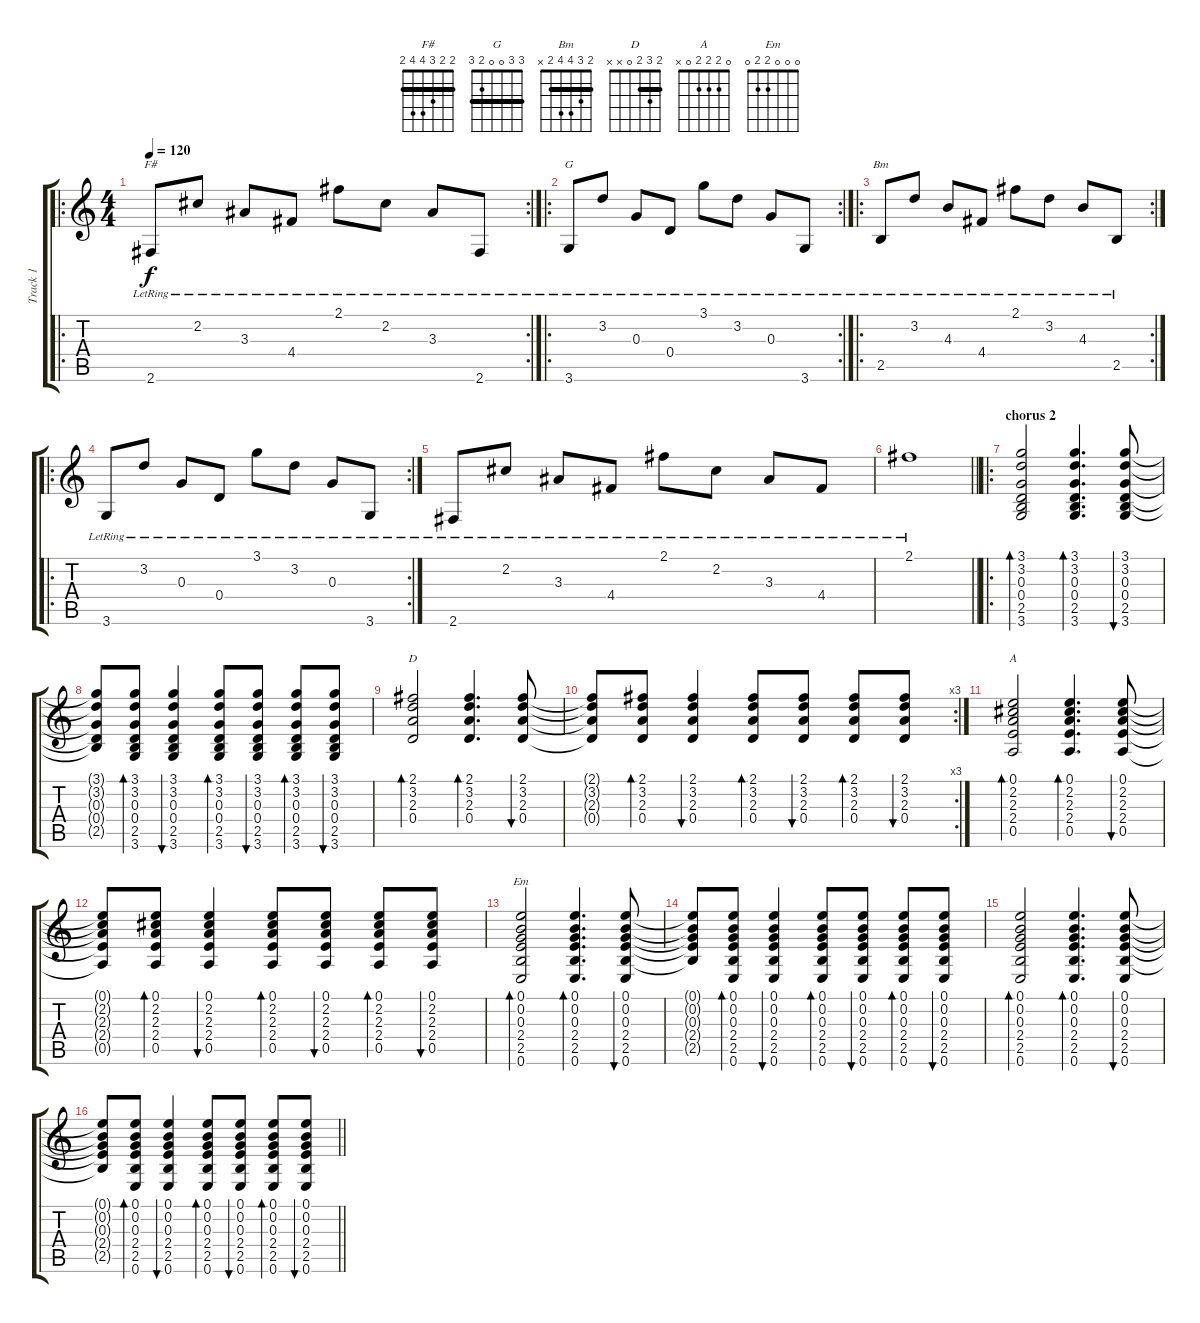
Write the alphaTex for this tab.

\track ("Track 1" "Track 1") {instrument acousticguitarsteel}
\staff {score tabs}
\tuning (E4 B3 G3 D3 A2 E2) {hide}
\chord ("F#" 2 2 3 4 4 2) {barre 2}
\chord ("G" 3 3 0 0 2 3) {barre 3}
\chord ("Bm" 2 3 4 4 2 x) {barre 2}
\chord ("D" 2 3 2 0 x x) {barre 2}
\chord ("A" 0 2 2 2 0 x)
\chord ("Em" 0 0 0 2 2 0)
\ro
\rc 2
\ts (4 4)
\tempo 120
\clef g2
\ks c
2.6{lr}.8{ch "F#" dy f} 2.2{lr}.8 3.3{lr}.8 4.4{lr}.8 2.1{lr}.8 2.2{lr}.8 3.3{lr}.8 2.6{lr}.8 |
\ro
\rc 2
3.6{lr}.8{ch "G"} 3.2{lr}.8 0.3{lr}.8 0.4{lr}.8 3.1{lr}.8 3.2{lr}.8 0.3{lr}.8 3.6{lr}.8 |
\ro
\rc 2
2.5{lr}.8{ch "Bm"} 3.2{lr}.8 4.3{lr}.8 4.4{lr}.8 2.1{lr}.8 3.2{lr}.8 4.3{lr}.8 2.5{lr}.8 |
\ro
\rc 2
3.6{lr}.8 3.2{lr}.8 0.3{lr}.8 0.4{lr}.8 3.1{lr}.8 3.2{lr}.8 0.3{lr}.8 3.6{lr}.8 |
2.6{lr}.8 2.2{lr}.8 3.3{lr}.8 4.4{lr}.8 2.1{lr}.8 2.2{lr}.8 3.3{lr}.8 4.4{lr}.8 |
\barLineRight lightlight
2.1{lr}.1 |
\ro
\section ("" "chorus 2")
(3.1 3.2 0.3 0.4 2.5 3.6).2{bd 120} (3.1 3.2 0.3 0.4 2.5 3.6).4{d bd 120} (3.1 3.2 0.3 0.4 2.5 3.6).8{bu 120} |
(3.1{t} 3.2{t} 0.3{t} 0.4{t} 2.5{t}).8 (3.1 3.2 0.3 0.4 2.5 3.6).8{bd 60} (3.1 3.2 0.3 0.4 2.5 3.6).4{bu 120} (3.1 3.2 0.3 0.4 2.5 3.6).8{bd 60} (3.1 3.2 0.3 0.4 2.5 3.6).8{bu 60} (3.1 3.2 0.3 0.4 2.5 3.6).8{bd 60} (3.1 3.2 0.3 0.4 2.5 3.6).8{bu 60} |
(2.1 3.2 2.3 0.4).2{bd 120 ch "D"} (2.1 3.2 2.3 0.4).4{d bd 120} (2.1 3.2 2.3 0.4).8{bu 120} |
\rc 3
(2.1{t} 3.2{t} 2.3{t} 0.4{t}).8 (2.1 3.2 2.3 0.4).8{bd 30} (2.1 3.2 2.3 0.4).4{bu 120} (2.1 3.2 2.3 0.4).8{bd 30} (2.1 3.2 2.3 0.4).8{bu 30} (2.1 3.2 2.3 0.4).8{bd 30} (2.1 3.2 2.3 0.4).8{bu 30} |
(0.1 2.2 2.3 2.4 0.5).2{bd 120 ch "A"} (0.1 2.2 2.3 2.4 0.5).4{d bd 120} (0.1 2.2 2.3 2.4 0.5).8{bu 120} |
(0.1{t} 2.2{t} 2.3{t} 2.4{t} 0.5{t}).8 (0.1 2.2 2.3 2.4 0.5).8{bd 30} (0.1 2.2 2.3 2.4 0.5).4{bu 120} (0.1 2.2 2.3 2.4 0.5).8{bd 30} (0.1 2.2 2.3 2.4 0.5).8{bu 30} (0.1 2.2 2.3 2.4 0.5).8{bd 30} (0.1 2.2 2.3 2.4 0.5).8{bu 30} |
(0.1 0.2 0.3 2.4 2.5 0.6).2{bd 120 ch "Em"} (0.1 0.2 0.3 2.4 2.5 0.6).4{d bd 120} (0.1 0.2 0.3 2.4 2.5 0.6).8{bu 120} |
(0.1{t} 0.2{t} 0.3{t} 2.4{t} 2.5{t}).8 (0.1 0.2 0.3 2.4 2.5 0.6).8{bd 30} (0.1 0.2 0.3 2.4 2.5 0.6).4{bu 120} (0.1 0.2 0.3 2.4 2.5 0.6).8{bd 30} (0.1 0.2 0.3 2.4 2.5 0.6).8{bu 30} (0.1 0.2 0.3 2.4 2.5 0.6).8{bd 30} (0.1 0.2 0.3 2.4 2.5 0.6).8{bu 30} |
(0.1 0.2 0.3 2.4 2.5 0.6).2{bd 120} (0.1 0.2 0.3 2.4 2.5 0.6).4{d bd 120} (0.1 0.2 0.3 2.4 2.5 0.6).8{bu 120} |
\barLineRight lightlight
(0.1{t} 0.2{t} 0.3{t} 2.4{t} 2.5{t}).8 (0.1 0.2 0.3 2.4 2.5 0.6).8{bd 30} (0.1 0.2 0.3 2.4 2.5 0.6).4{bu 120} (0.1 0.2 0.3 2.4 2.5 0.6).8{bd 30} (0.1 0.2 0.3 2.4 2.5 0.6).8{bu 30} (0.1 0.2 0.3 2.4 2.5 0.6).8{bd 30} (0.1 0.2 0.3 2.4 2.5 0.6).8{bu 30}
